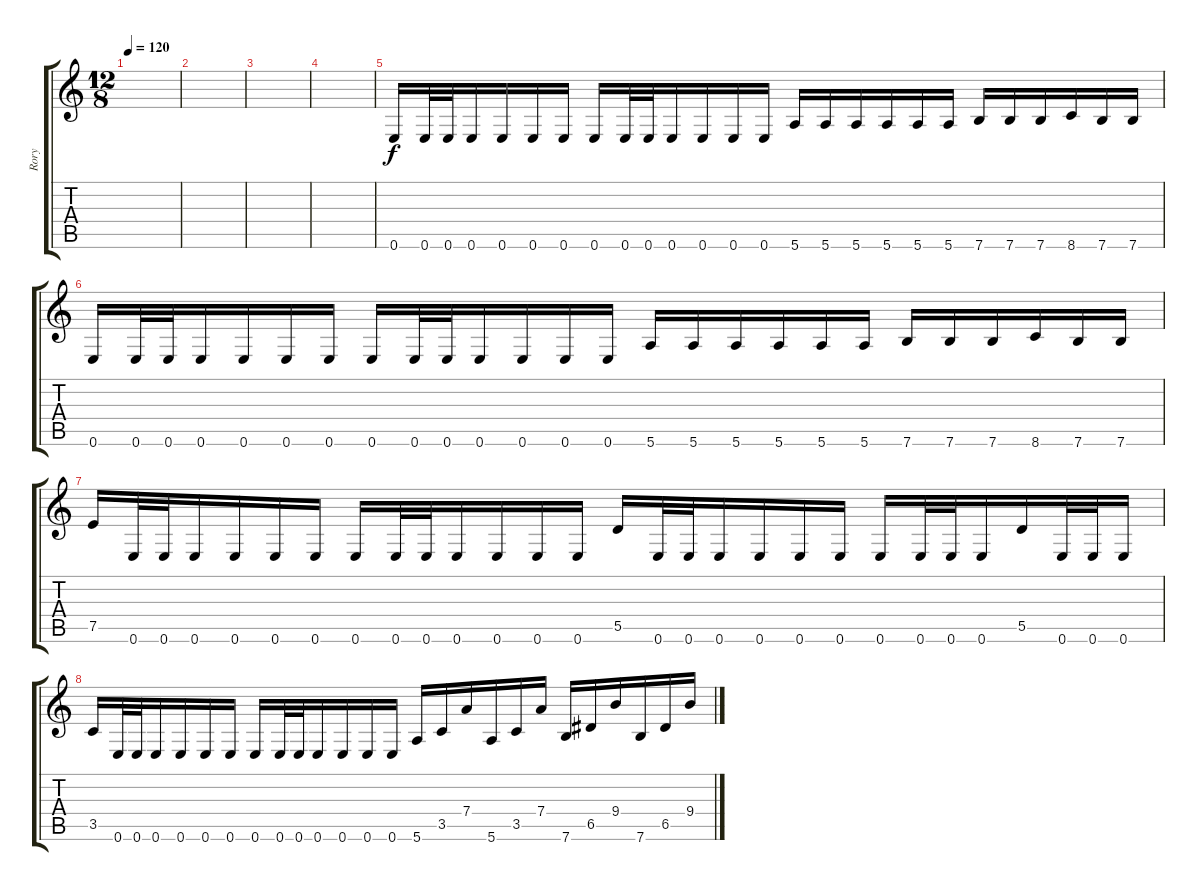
\track ("Rory" "Rory") {instrument distortionguitar}
\staff {score tabs}
\tuning (E4 B3 G3 D3 A2 E2) {hide}
\ts (12 8)
\tempo 120
\clef g2
\ks c
|
|
|
|
0.6.16 0.6.32 0.6.32 0.6.16 0.6.16 0.6.16 0.6.16 0.6.16 0.6.32 0.6.32 0.6.16 0.6.16 0.6.16 0.6.16 5.6.16 5.6.16 5.6.16 5.6.16 5.6.16 5.6.16 7.6.16 7.6.16 7.6.16 8.6.16 7.6.16 7.6.16 |
0.6.16 0.6.32 0.6.32 0.6.16 0.6.16 0.6.16 0.6.16 0.6.16 0.6.32 0.6.32 0.6.16 0.6.16 0.6.16 0.6.16 5.6.16 5.6.16 5.6.16 5.6.16 5.6.16 5.6.16 7.6.16 7.6.16 7.6.16 8.6.16 7.6.16 7.6.16 |
7.5.16 0.6.32 0.6.32 0.6.16 0.6.16 0.6.16 0.6.16 0.6.16 0.6.32 0.6.32 0.6.16 0.6.16 0.6.16 0.6.16 5.5.16 0.6.32 0.6.32 0.6.16 0.6.16 0.6.16 0.6.16 0.6.16 0.6.32 0.6.32 0.6.16 5.5.16 0.6.32 0.6.32 0.6.16 |
3.5.16 0.6.32 0.6.32 0.6.16 0.6.16 0.6.16 0.6.16 0.6.16 0.6.32 0.6.32 0.6.16 0.6.16 0.6.16 0.6.16 5.6.16 3.5.16 7.4.16 5.6.16 3.5.16 7.4.16 7.6.16 6.5.16 9.4.16 7.6.16 6.5.16 9.4.16
